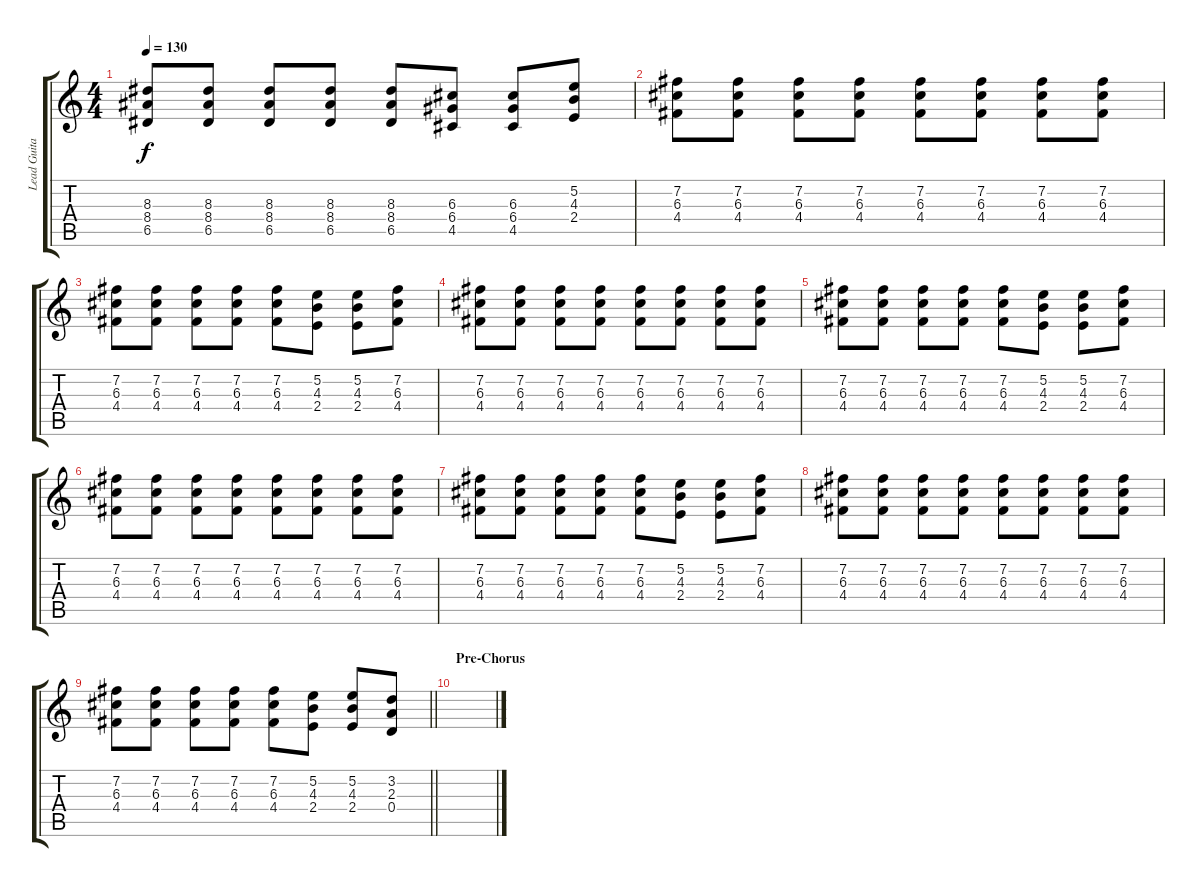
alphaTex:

\track ("Lead Guitar" "Lead Guita") {instrument overdrivenguitar}
\staff {score tabs}
\tuning (E4 B3 G3 D3 A2 D2) {hide}
\ts (4 4)
\tempo 130
\clef g2
\ks c
(8.3 8.4 6.5).8{dy f} (8.3 8.4 6.5).8 (8.3 8.4 6.5).8 (8.3 8.4 6.5).8 (8.3 8.4 6.5).8 (6.3 6.4 4.5).8 (6.3 6.4 4.5).8 (5.2 4.3 2.4).8 |
(7.2 6.3 4.4).8 (7.2 6.3 4.4).8 (7.2 6.3 4.4).8 (7.2 6.3 4.4).8 (7.2 6.3 4.4).8 (7.2 6.3 4.4).8 (7.2 6.3 4.4).8 (7.2 6.3 4.4).8 |
(7.2 6.3 4.4).8 (7.2 6.3 4.4).8 (7.2 6.3 4.4).8 (7.2 6.3 4.4).8 (7.2 6.3 4.4).8 (5.2 4.3 2.4).8 (5.2 4.3 2.4).8 (7.2 6.3 4.4).8 |
(7.2 6.3 4.4).8 (7.2 6.3 4.4).8 (7.2 6.3 4.4).8 (7.2 6.3 4.4).8 (7.2 6.3 4.4).8 (7.2 6.3 4.4).8 (7.2 6.3 4.4).8 (7.2 6.3 4.4).8 |
(7.2 6.3 4.4).8 (7.2 6.3 4.4).8 (7.2 6.3 4.4).8 (7.2 6.3 4.4).8 (7.2 6.3 4.4).8 (5.2 4.3 2.4).8 (5.2 4.3 2.4).8 (7.2 6.3 4.4).8 |
(7.2 6.3 4.4).8 (7.2 6.3 4.4).8 (7.2 6.3 4.4).8 (7.2 6.3 4.4).8 (7.2 6.3 4.4).8 (7.2 6.3 4.4).8 (7.2 6.3 4.4).8 (7.2 6.3 4.4).8 |
(7.2 6.3 4.4).8 (7.2 6.3 4.4).8 (7.2 6.3 4.4).8 (7.2 6.3 4.4).8 (7.2 6.3 4.4).8 (5.2 4.3 2.4).8 (5.2 4.3 2.4).8 (7.2 6.3 4.4).8 |
(7.2 6.3 4.4).8 (7.2 6.3 4.4).8 (7.2 6.3 4.4).8 (7.2 6.3 4.4).8 (7.2 6.3 4.4).8 (7.2 6.3 4.4).8 (7.2 6.3 4.4).8 (7.2 6.3 4.4).8 |
\barLineRight lightlight
(7.2 6.3 4.4).8 (7.2 6.3 4.4).8 (7.2 6.3 4.4).8 (7.2 6.3 4.4).8 (7.2 6.3 4.4).8 (5.2 4.3 2.4).8 (5.2 4.3 2.4).8 (3.2 2.3 0.4).8 |
\section ("" "Pre-Chorus")
